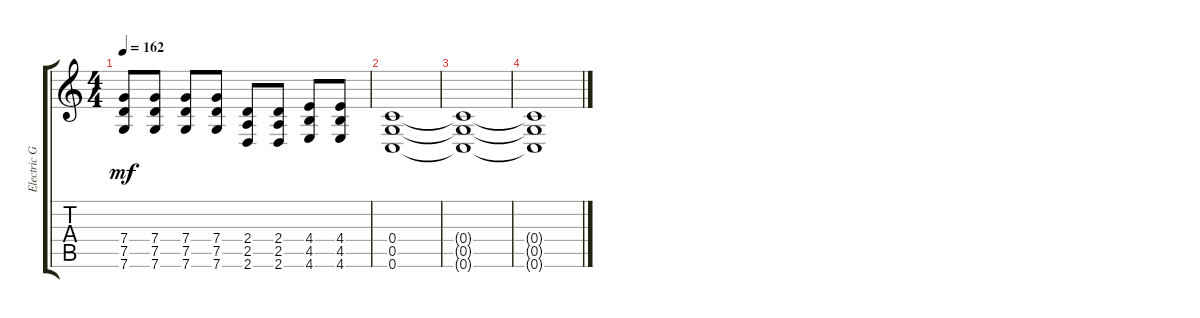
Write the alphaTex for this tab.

\track ("Electric Guitar" "Electric G") {instrument distortionguitar}
\staff {score tabs}
\tuning (D4 A3 F3 C3 G2 C2) {hide}
\ts (4 4)
\tempo 162
\clef g2
\ks c
(7.4 7.5 7.6).8{dy mf} (7.4 7.5 7.6).8 (7.4 7.5 7.6).8 (7.4 7.5 7.6).8 (2.4 2.5 2.6).8 (2.4 2.5 2.6).8 (4.4 4.5 4.6).8 (4.4 4.5 4.6).8 |
(0.4 0.5 0.6).1 |
(0.4{t} 0.5{t} 0.6{t}).1 |
(0.4{t} 0.5{t} 0.6{t}).1
